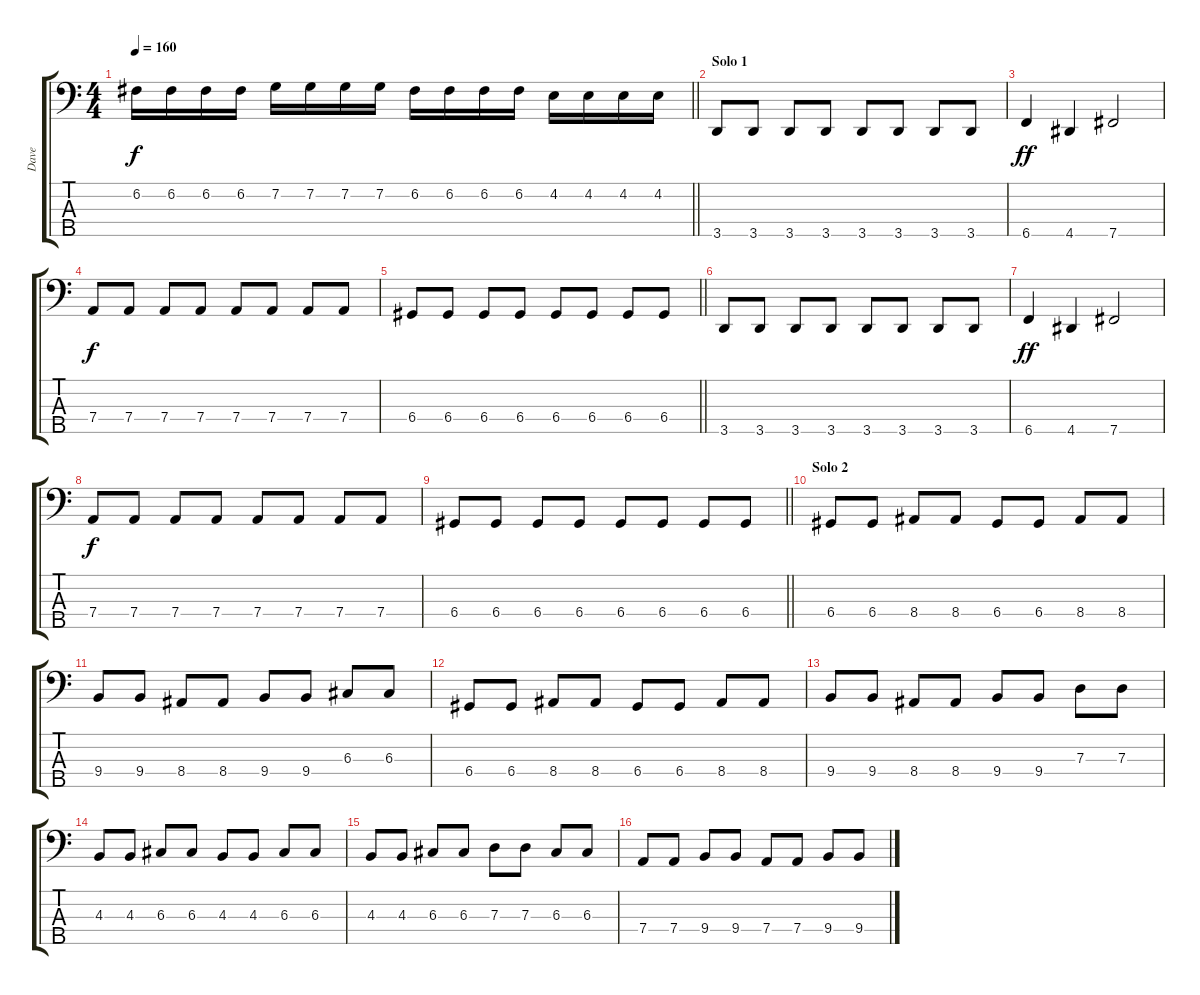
\track ("Dave" "Dave") {instrument electricbasspick}
\staff {score tabs}
\tuning (F2 C2 G1 D1 B0) {hide}
\ts (4 4)
\tempo 160
\clef f4
\barLineRight lightlight
\ks c
6.2.16{dy f} 6.2.16 6.2.16 6.2.16 7.2.16 7.2.16 7.2.16 7.2.16 6.2.16 6.2.16 6.2.16 6.2.16 4.2.16 4.2.16 4.2.16 4.2.16 |
\section ("" "Solo 1")
3.5.8 3.5.8 3.5.8 3.5.8 3.5.8 3.5.8 3.5.8 3.5.8 |
6.5.4{dy ff} 4.5.4 7.5.2 |
7.4.8{dy f} 7.4.8 7.4.8 7.4.8 7.4.8 7.4.8 7.4.8 7.4.8 |
\barLineRight lightlight
6.4.8 6.4.8 6.4.8 6.4.8 6.4.8 6.4.8 6.4.8 6.4.8 |
3.5.8 3.5.8 3.5.8 3.5.8 3.5.8 3.5.8 3.5.8 3.5.8 |
6.5.4{dy ff} 4.5.4 7.5.2 |
7.4.8{dy f} 7.4.8 7.4.8 7.4.8 7.4.8 7.4.8 7.4.8 7.4.8 |
\barLineRight lightlight
6.4.8 6.4.8 6.4.8 6.4.8 6.4.8 6.4.8 6.4.8 6.4.8 |
\section ("" "Solo 2")
6.4.8 6.4.8 8.4.8 8.4.8 6.4.8 6.4.8 8.4.8 8.4.8 |
9.4.8 9.4.8 8.4.8 8.4.8 9.4.8 9.4.8 6.3.8 6.3.8 |
6.4.8 6.4.8 8.4.8 8.4.8 6.4.8 6.4.8 8.4.8 8.4.8 |
9.4.8 9.4.8 8.4.8 8.4.8 9.4.8 9.4.8 7.3.8 7.3.8 |
4.3.8 4.3.8 6.3.8 6.3.8 4.3.8 4.3.8 6.3.8 6.3.8 |
4.3.8 4.3.8 6.3.8 6.3.8 7.3.8 7.3.8 6.3.8 6.3.8 |
7.4.8 7.4.8 9.4.8 9.4.8 7.4.8 7.4.8 9.4.8 9.4.8
